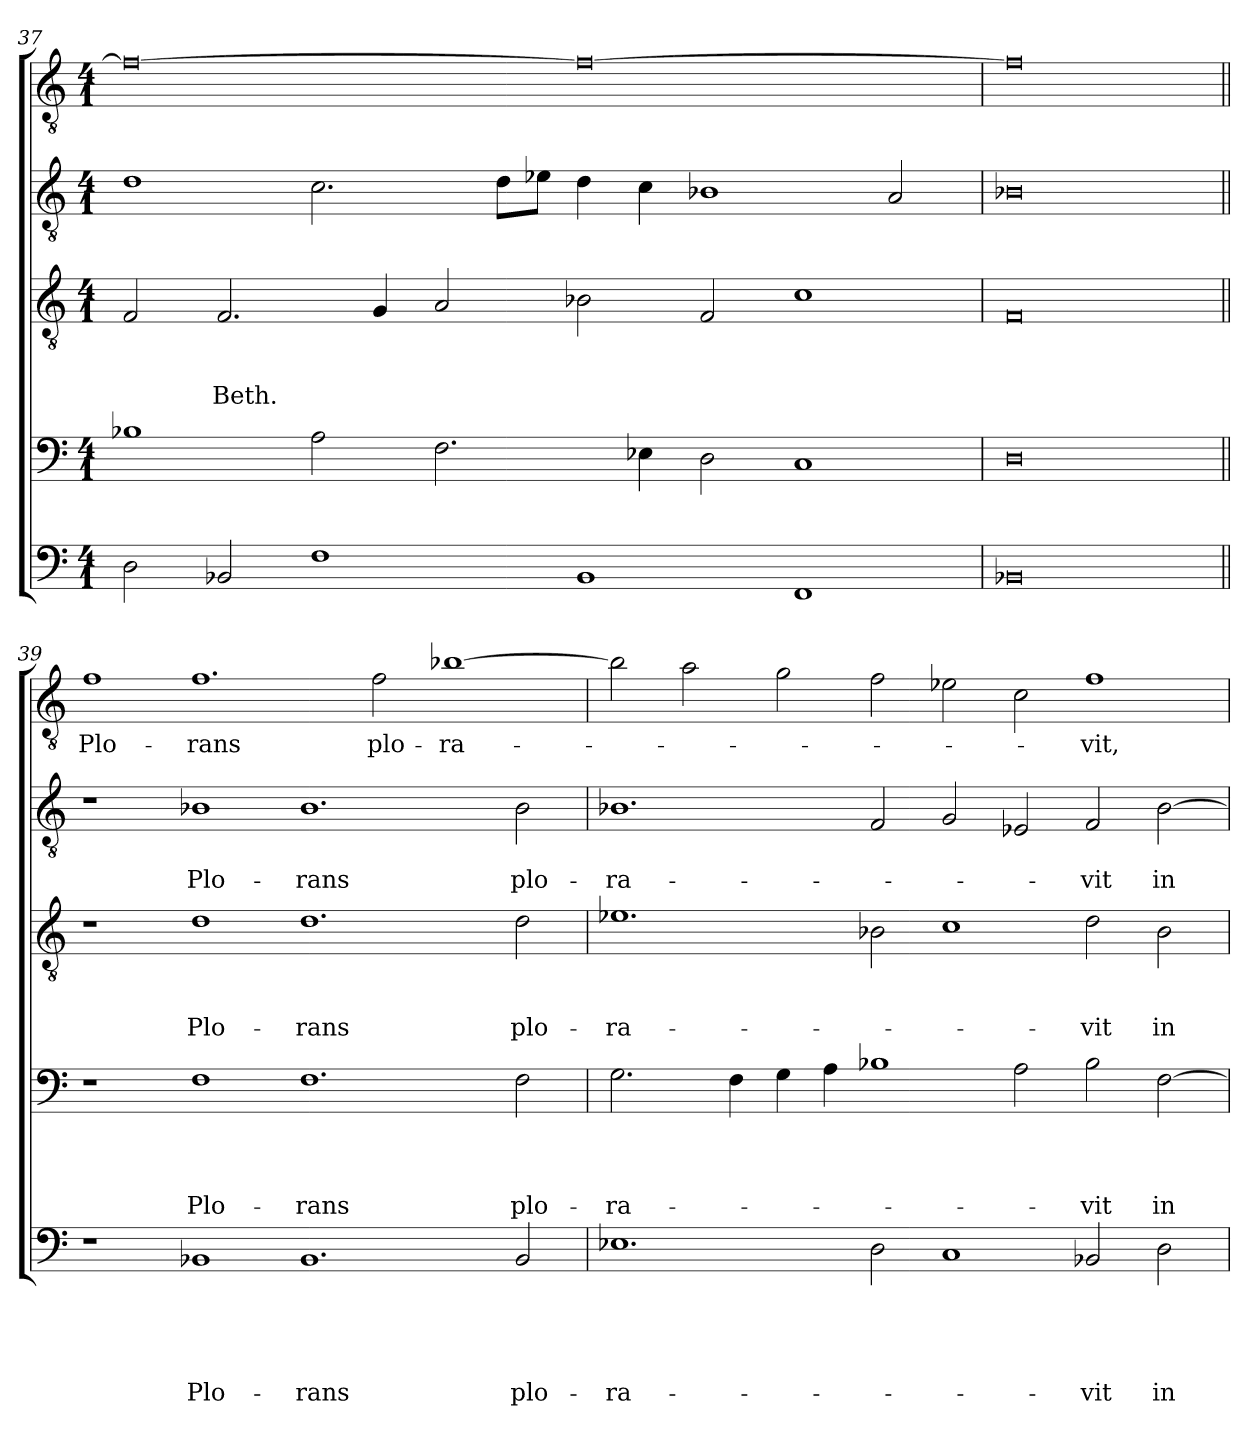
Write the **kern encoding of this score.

**kern	**text	**text	**text	**text	**text	**kern	**text	**text	**text	**text	**kern	**text	**text	**text	**kern	**text	**text	**kern	**text
*part5	*part5	*part5	*part5	*part5	*part5	*part4	*part4	*part4	*part4	*part4	*part3	*part3	*part3	*part3	*part2	*part2	*part2	*part1	*part1
*staff5	*staff5	*staff5	*staff5	*staff5	*staff5	*staff4	*staff4	*staff4	*staff4	*staff4	*staff3	*staff3	*staff3	*staff3	*staff2	*staff2	*staff2	*staff1	*staff1
*clefF4	*	*	*	*	*	*clefF4	*	*	*	*	*clefGv2	*	*	*	*clefGv2	*	*	*clefGv2	*
*k[]	*	*	*	*	*	*k[]	*	*	*	*	*k[]	*	*	*	*k[]	*	*	*k[]	*
*C:	*	*	*	*	*	*C:	*	*	*	*	*C:	*	*	*	*C:	*	*	*C:	*
*M4/1	*	*	*	*	*	*M4/1	*	*	*	*	*M4/1	*	*	*	*M4/1	*	*	*M4/1	*
=37	=37	=37	=37	=37	=37	=37	=37	=37	=37	=37	=37	=37	=37	=37	=37	=37	=37	=37	=37
2D\	.	.	.	.	.	1B-X	.	.	.	.	2F/	.	.	.	1d	.	.	0f_	.
!	!	!	!	!	!	!	!	!	!	!	!	!	!	!LO:LY:b	!	!	!	!	!
2BB-X/	.	.	.	.	.	.	.	.	.	.	2.F/	.	.	Beth.	.	.	.	.	.
1F	.	.	.	.	.	2A\	.	.	.	.	.	.	.	.	2.c\	.	.	.	.
.	.	.	.	.	.	.	.	.	.	.	4G/	.	.	.	.	.	.	.	.
.	.	.	.	.	.	2.F\	.	.	.	.	2A/	.	.	.	.	.	.	.	.
.	.	.	.	.	.	.	.	.	.	.	.	.	.	.	8d\L	.	.	.	.
.	.	.	.	.	.	.	.	.	.	.	.	.	.	.	8e-X\J	.	.	.	.
1BB-	.	.	.	.	.	.	.	.	.	.	2B-X\	.	.	.	4d\	.	.	0f_	.
.	.	.	.	.	.	4E-X\	.	.	.	.	.	.	.	.	4c\	.	.	.	.
.	.	.	.	.	.	2D\	.	.	.	.	2F/	.	.	.	1B-X	.	.	.	.
1FF	.	.	.	.	.	1C	.	.	.	.	1c	.	.	.	.	.	.	.	.
.	.	.	.	.	.	.	.	.	.	.	.	.	.	.	2A/	.	.	.	.
=38	=38	=38	=38	=38	=38	=38	=38	=38	=38	=38	=38	=38	=38	=38	=38	=38	=38	=38	=38
0BB-X	.	.	.	.	.	0D	.	.	.	.	0F	.	.	.	0B-X	.	.	0f]	.
!!LO:LB:g=z
=39||	=39||	=39||	=39||	=39||	=39||	=39||	=39||	=39||	=39||	=39||	=39||	=39||	=39||	=39||	=39||	=39||	=39||	=39||	=39||
!	!	!	!	!	!	!	!	!	!	!	!	!	!	!	!	!	!	!	!LO:LY:b
1r	.	.	.	.	.	1r	.	.	.	.	1r	.	.	.	1r	.	.	1f	Plo-
!	!	!	!	!	!LO:LY:b	!	!	!	!	!LO:LY:b	!	!	!	!LO:LY:b	!	!	!LO:LY:b	!	!LO:LY:b
1BB-X	.	.	.	.	Plo-	1F	.	.	.	Plo-	1d	.	.	Plo-	1B-X	.	Plo-	1.f	-rans
!	!	!	!	!	!LO:LY:b	!	!	!	!	!LO:LY:b	!	!	!	!LO:LY:b	!	!	!LO:LY:b	!	!
1.BB-	.	.	.	.	-rans	1.F	.	.	.	-rans	1.d	.	.	-rans	1.B-	.	-rans	.	.
!	!	!	!	!	!	!	!	!	!	!	!	!	!	!	!	!	!	!	!LO:LY:b
.	.	.	.	.	.	.	.	.	.	.	.	.	.	.	.	.	.	2f\	plo-
!	!	!	!	!	!	!	!	!	!	!	!	!	!	!	!	!	!	!	!LO:LY:b
.	.	.	.	.	.	.	.	.	.	.	.	.	.	.	.	.	.	[1b-X	-ra-
!	!	!	!	!	!LO:LY:b	!	!	!	!	!LO:LY:b	!	!	!	!LO:LY:b	!	!	!LO:LY:b	!	!
2BB-/	.	.	.	.	plo-	2F\	.	.	.	plo-	2d\	.	.	plo-	2B-\	.	plo-	.	.
=40	=40	=40	=40	=40	=40	=40	=40	=40	=40	=40	=40	=40	=40	=40	=40	=40	=40	=40	=40
!	!	!	!	!	!LO:LY:b	!	!	!	!	!LO:LY:b	!	!	!	!LO:LY:b	!	!	!LO:LY:b	!	!
1.E-X	.	.	.	.	-ra-	2.G\	.	.	.	-ra-	1.e-X	.	.	-ra-	1.B-X	.	-ra-	2b-\]	.
.	.	.	.	.	.	.	.	.	.	.	.	.	.	.	.	.	.	2a\	.
.	.	.	.	.	.	4F\	.	.	.	.	.	.	.	.	.	.	.	.	.
.	.	.	.	.	.	4G\	.	.	.	.	.	.	.	.	.	.	.	2g\	.
.	.	.	.	.	.	4A\	.	.	.	.	.	.	.	.	.	.	.	.	.
2D\	.	.	.	.	.	1B-X	.	.	.	.	2B-X\	.	.	.	2F/	.	.	2f\	.
1C	.	.	.	.	.	.	.	.	.	.	1c	.	.	.	2G/	.	.	2e-X\	.
.	.	.	.	.	.	2A\	.	.	.	.	.	.	.	.	2E-X/	.	.	2c\	.
!	!	!	!	!	!LO:LY:b	!	!	!	!	!LO:LY:b	!	!	!	!LO:LY:b	!	!	!LO:LY:b	!	!LO:LY:b
2BB-X/	.	.	.	.	-vit	2B-\	.	.	.	-vit	2d\	.	.	-vit	2F/	.	-vit	1f	-vit,
!	!	!	!	!	!LO:LY:b	!	!	!	!	!LO:LY:b	!	!	!	!LO:LY:b	!	!	!LO:LY:b	!	!
2D\	.	.	.	.	in	[2F\	.	.	.	in	2B-\	.	.	in	[2B-\	.	in	.	.
=	=	=	=	=	=	=	=	=	=	=	=	=	=	=	=	=	=	=	=
*-	*-	*-	*-	*-	*-	*-	*-	*-	*-	*-	*-	*-	*-	*-	*-	*-	*-	*-	*-
